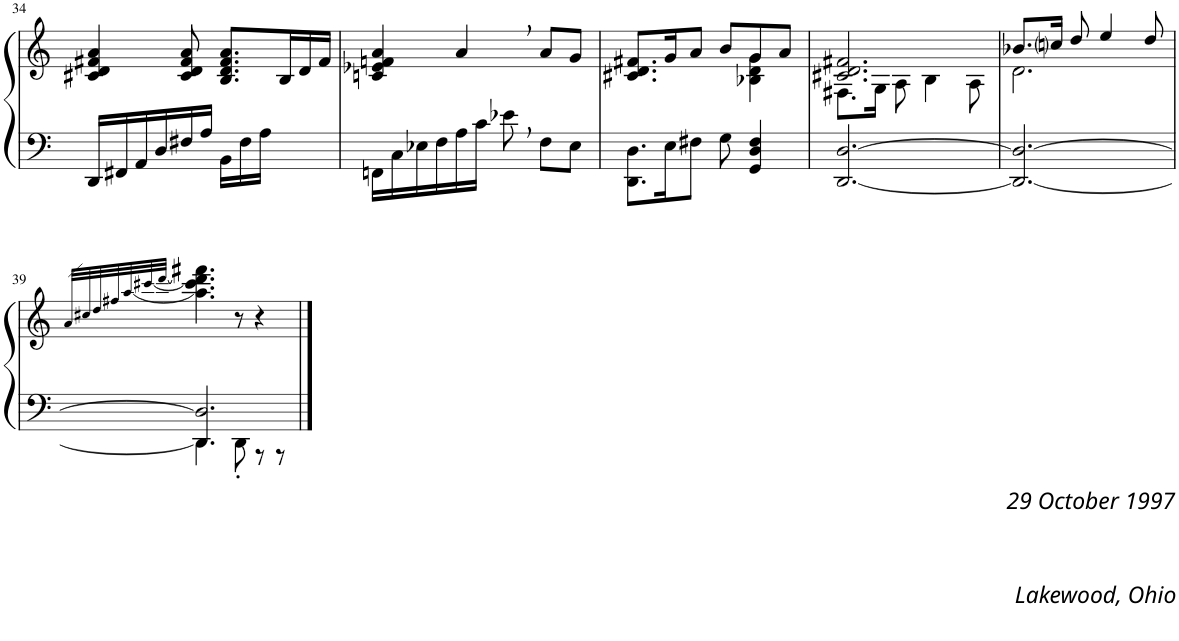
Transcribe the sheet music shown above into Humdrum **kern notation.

**kern	**kern
*part1	*part1
*staff2	*staff1
*I"Piano	*
*I'Pno.	*
!!LO:PB:g=z
*clefF4	*clefG2
*k[]	*k[]
*M3/4	*M3/4
=34	=34
16DD/LL	4c#X/ 4d/ 4f#X/ 4a/
16FF#X/	.
16AA/	.
16D/	.
16F#X/	8c#/ 8d/ 8f#/ 8a/
16A/JJ	.
16BB\LL	8.B/ 8.d/ 8.f#/ 8.a/L
16F#\	.
16A\JJ	.
16ryy	16B/L
8ryy	16d/
.	16f#/JJ
=35	=35
16FFn\LL	4cn/ 4e-X/ 4fn/ 4a/
16C\	.
16E-X\	.
16F\	.
16A\	4a,/
16c\JJ	.
8e-X,\	.
8F\L	8a/L
8E-\J	8g/J
=36	=36
*	*^
8.DD\ 8.D\L	8.c#X/ 8.d/ 8.f#X/L	2ryy
16E\K	16g/K	.
8F#X\J	8a/J	.
8G\	8b/L	.
4GG/ 4D/ 4F#/	8g/	4B-X\ 4d\ 4g\
.	8a/J	.
=37	=37	=37
[2.DD/ [2.D/	2.c#X/ 2.d/ 2.f#X/	8.F#X\L
.	.	16G\Jk
.	.	8A\
.	.	4B\
.	.	8A\
=38	=38	=38
2.DD/_ 2.D/_	8.b-X/L	2.d\
.	16ccni/Jk	.
.	8dd/	.
.	4ee/	.
.	8dd/	.
*	*v	*v
!!LO:LB:g=z
=39	=39
.	32qa/LLL
.	32qcc#X/
.	32qdd/
.	32qff#X/
.	[<32qaa/
.	[<32qccc#X/
.	[<32qddd/JJJ
*^	*
!LO:TX:b:i:t=29 October 1997	!	!
!LO:TX:b:t=Lakewood, Ohio	!	!
2.DD/] 2.D/]	4.DD\	4.aa\] 4.ccc#\] 4.ddd\] 4.fff#X\
.	8DD'\	8r
.	8r	4r
.	8r	.
*v	*v	*
==	==
*-	*-
